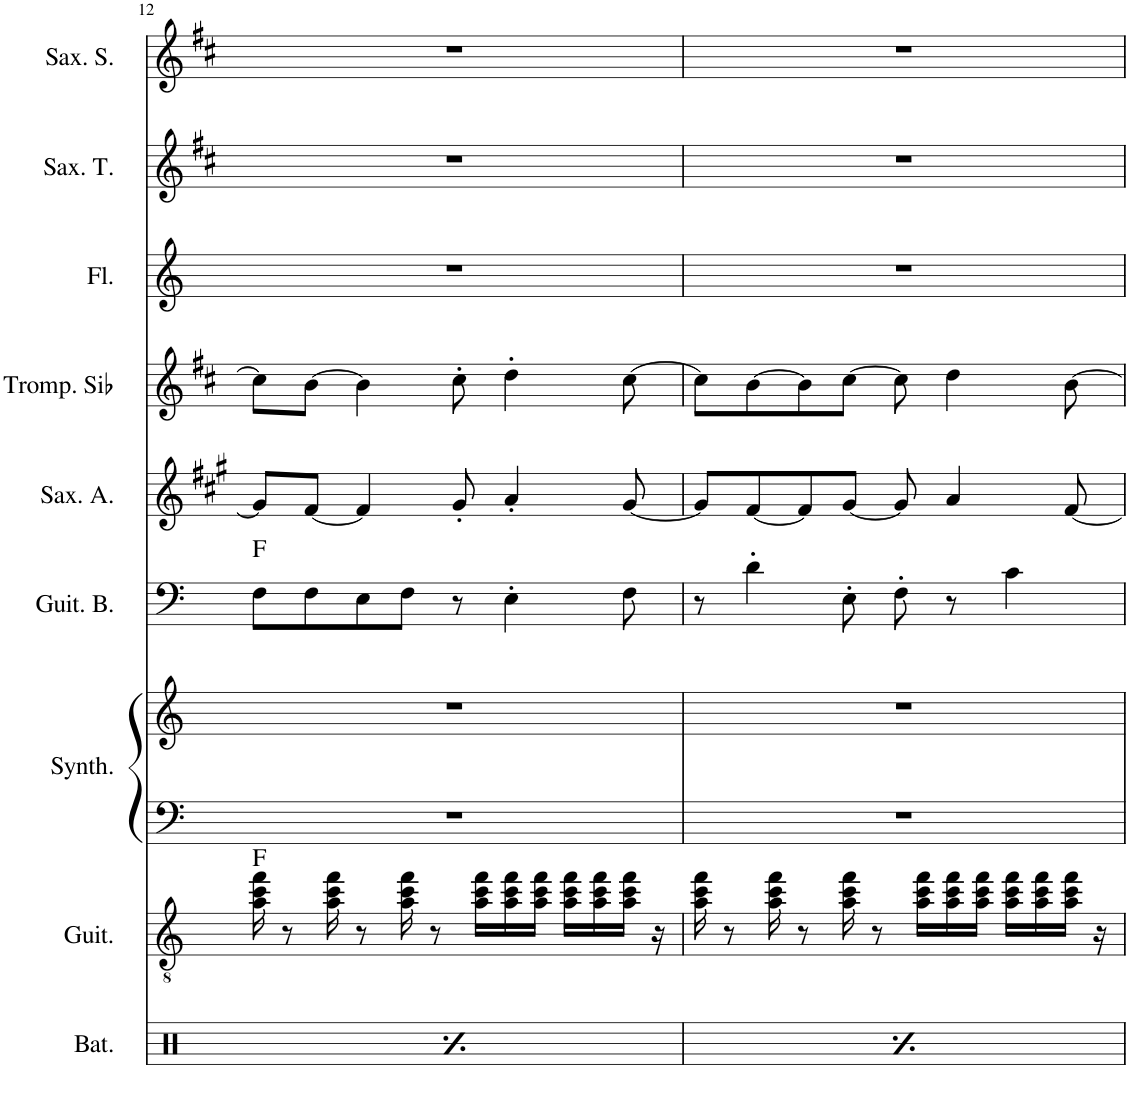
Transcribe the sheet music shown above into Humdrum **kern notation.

**kern	**kern	**harte	**kern	**kern	**kern	**harte	**kern	**kern	**kern	**kern	**kern
*part9	*part8	*part8	*part7	*part7	*part6	*part6	*part5	*part4	*part3	*part2	*part1
*staff10	*staff9	*	*staff8	*staff7	*staff6	*	*staff5	*staff4	*staff3	*staff2	*staff1
*I"Batterie	*I"Guitare Classique	*	*I"Synthétiseur d'instruments à cordes	*	*I"Guitare Basse	*	*I"Saxophone Alto	*I"Trompette en Sib	*I"Flûte	*I"Saxophone Ténor	*I"Saxophone Soprano
*I'Bat.	*I'Guit.	*	*I'Synth.	*	*I'Guit. B.	*	*I'Sax. A.	*I'Tromp. Sib	*I'Fl.	*I'Sax. T.	*I'Sax. S.
!!LO:PB:g=z
*clefX	*clefGv2	*	*clefF4	*clefG2	*clefF4	*	*clefG2	*clefG2	*clefG2	*clefG2	*clefG2
*	*	*	*	*	*Trd7c12	*	*Trd5c9	*Trd1c2	*	*Trd8c14	*Trd1c2
*k[]	*k[]	*	*k[]	*k[]	*k[]	*	*k[f#c#g#]	*k[f#c#]	*k[]	*k[f#c#]	*k[f#c#]
*M4/4	*M4/4	*	*M4/4	*M4/4	*M4/4	*	*M4/4	*M4/4	*M4/4	*M4/4	*M4/4
=12	=12	=12	=12	=12	=12	=12	=12	=12	=12	=12	=12
*^	*	*	*	*	*	*	*	*	*	*	*
16Rgg/LL	4Rf\	16a\ 16cc\ 16ff\	F:maj	1r	1r	8F\L	F:maj	8g#/L]	8cc#\L]	1r	1r	1r
16Rgg/	.	8r	.	.	.	.	.	.	.	.	.	.
16Rgg/	.	.	.	.	.	8F\	.	[8f#/J	[8b\J	.	.	.
16Rgg/JJ	.	16a\ 16cc\ 16ff\	.	.	.	.	.	.	.	.	.	.
16Rcc/LL	4Rf\	8r	.	.	.	8E\	.	4f#/]	4b\]	.	.	.
16Rgg/	.	.	.	.	.	.	.	.	.	.	.	.
16Rgg/	.	16a\ 16cc\ 16ff\	.	.	.	8F\J	.	.	.	.	.	.
16Rgg/JJ	.	8r	.	.	.	.	.	.	.	.	.	.
16Rgg/LL	4Rf\	.	.	.	.	8r	.	8g#'/	8cc#'\	.	.	.
16Rgg/	.	16a\ 16cc\ 16ff\LL	.	.	.	.	.	.	.	.	.	.
16Rgg/	.	16a\ 16cc\ 16ff\	.	.	.	4E'\	.	4a'/	4dd'\	.	.	.
16Rgg/JJ	.	16a\ 16cc\ 16ff\JJ	.	.	.	.	.	.	.	.	.	.
16Rcc/LL	4Rf\	16a\ 16cc\ 16ff\LL	.	.	.	.	.	.	.	.	.	.
16Rgg/	.	16a\ 16cc\ 16ff\	.	.	.	.	.	.	.	.	.	.
[16Ree/	.	16a\ 16cc\ 16ff\JJ	.	.	.	8F\	.	[8g#/	[8cc#\	.	.	.
16Ree/JJ]	.	16r	.	.	.	.	.	.	.	.	.	.
=13	=13	=13	=13	=13	=13	=13	=13	=13	=13	=13	=13	=13
16Rgg/LL	4Rf\	16a\ 16cc\ 16ff\	.	1r	1r	8r	.	8g#/L]	8cc#\L]	1r	1r	1r
16Rgg/	.	8r	.	.	.	.	.	.	.	.	.	.
16Rgg/	.	.	.	.	.	4d'\	.	[8f#/	[8b\	.	.	.
16Rgg/JJ	.	16a\ 16cc\ 16ff\	.	.	.	.	.	.	.	.	.	.
16Rcc/LL	4Rf\	8r	.	.	.	.	.	8f#/]	8b\]	.	.	.
16Rgg/	.	.	.	.	.	.	.	.	.	.	.	.
16Rgg/	.	16a\ 16cc\ 16ff\	.	.	.	8E'\	.	[8g#/J	[8cc#\J	.	.	.
16Rgg/JJ	.	8r	.	.	.	.	.	.	.	.	.	.
16Rgg/LL	4Rf\	.	.	.	.	8F'\	.	8g#/]	8cc#\]	.	.	.
16Rgg/	.	16a\ 16cc\ 16ff\LL	.	.	.	.	.	.	.	.	.	.
16Rgg/	.	16a\ 16cc\ 16ff\	.	.	.	8r	.	4a/	4dd\	.	.	.
16Rgg/JJ	.	16a\ 16cc\ 16ff\JJ	.	.	.	.	.	.	.	.	.	.
16Rcc/LL	4Rf\	16a\ 16cc\ 16ff\LL	.	.	.	4c\	.	.	.	.	.	.
16Rgg/	.	16a\ 16cc\ 16ff\	.	.	.	.	.	.	.	.	.	.
[16Ree/	.	16a\ 16cc\ 16ff\JJ	.	.	.	.	.	[8f#/	[8b\	.	.	.
16Ree/JJ]	.	16r	.	.	.	.	.	.	.	.	.	.
*v	*v	*	*	*	*	*	*	*	*	*	*	*
=	=	=	=	=	=	=	=	=	=	=	=
*-	*-	*-	*-	*-	*-	*-	*-	*-	*-	*-	*-
